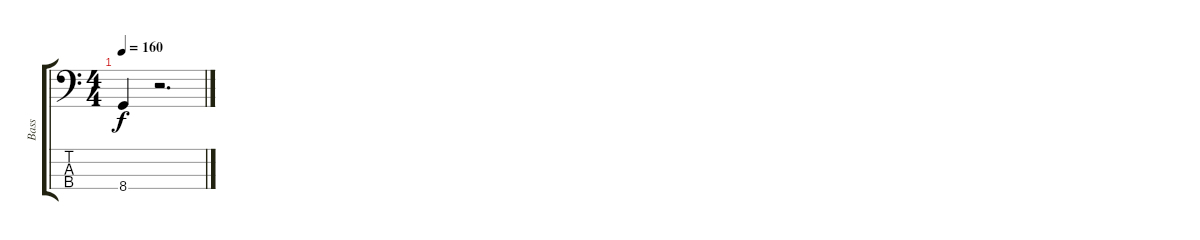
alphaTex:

\track ("Bass" "Bass") {instrument electricbassfinger}
\staff {score tabs}
\tuning (E2 B1 Gb1 B0) {hide}
\ts (4 4)
\tempo 160
\clef f4
\ks c
8.4.4{dy f} r.2{d}
